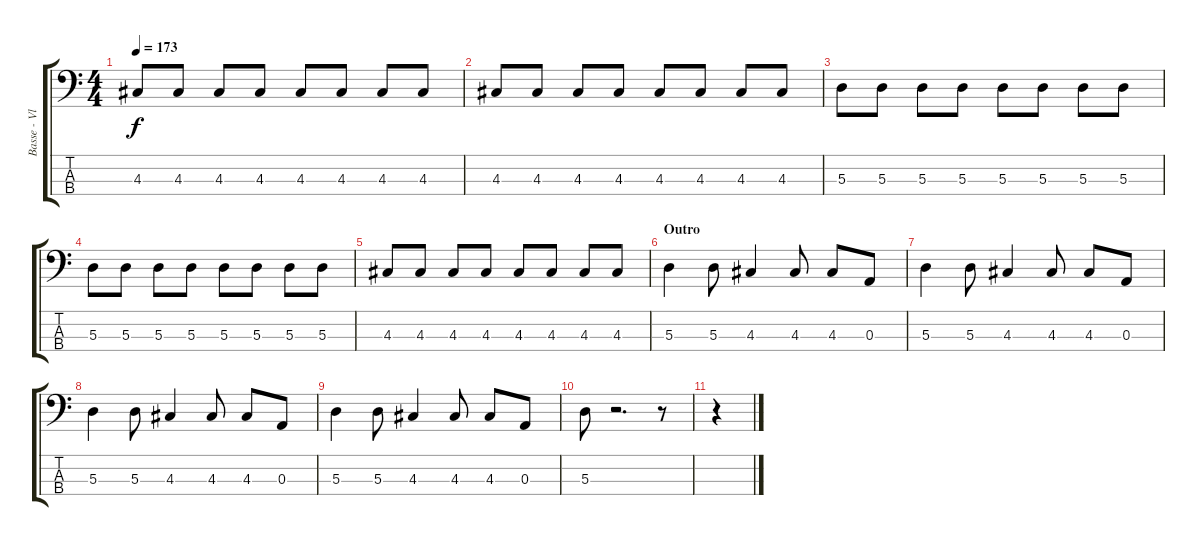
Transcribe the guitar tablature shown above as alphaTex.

\track ("Basse - Vlad" "Basse - Vl") {instrument electricbassfinger}
\staff {score tabs}
\tuning (G2 D2 A1 E1) {hide}
\ts (4 4)
\tempo 173
\clef f4
\ks c
4.3.8{dy f} 4.3.8 4.3.8 4.3.8 4.3.8 4.3.8 4.3.8 4.3.8 |
4.3.8 4.3.8 4.3.8 4.3.8 4.3.8 4.3.8 4.3.8 4.3.8 |
5.3.8 5.3.8 5.3.8 5.3.8 5.3.8 5.3.8 5.3.8 5.3.8 |
5.3.8 5.3.8 5.3.8 5.3.8 5.3.8 5.3.8 5.3.8 5.3.8 |
4.3.8 4.3.8 4.3.8 4.3.8 4.3.8 4.3.8 4.3.8 4.3.8 |
\section ("" "Outro")
5.3.4 5.3.8 4.3.4 4.3.8 4.3.8 0.3.8 |
5.3.4 5.3.8 4.3.4 4.3.8 4.3.8 0.3.8 |
5.3.4 5.3.8 4.3.4 4.3.8 4.3.8 0.3.8 |
5.3.4 5.3.8 4.3.4 4.3.8 4.3.8 0.3.8 |
5.3.8 r.2{d} r.8 |
r.4
